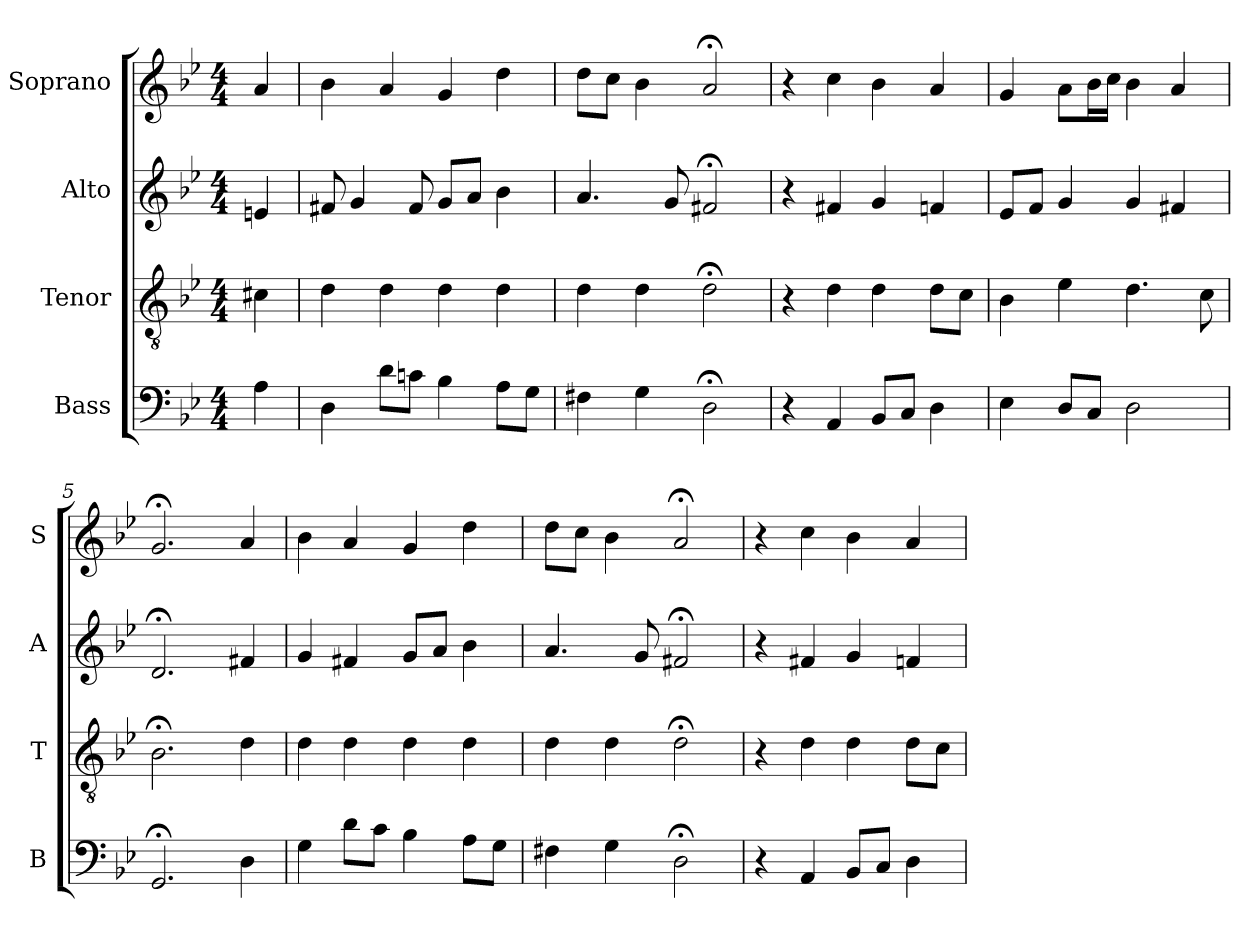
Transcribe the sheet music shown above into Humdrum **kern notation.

**kern	**kern	**kern	**kern
*part4	*part3	*part2	*part1
*staff4	*staff3	*staff2	*staff1
*I"Bass	*I"Tenor	*I"Alto	*I"Soprano
*I'B	*I'T	*I'A	*I'S
*clefF4	*clefGv2	*clefG2	*clefG2
*k[b-e-]	*k[b-e-]	*k[b-e-]	*k[b-e-]
*g:	*g:	*g:	*g:
*M4/4	*M4/4	*M4/4	*M4/4
*MM100	*MM100	*MM100	*MM100
=	=	=	=
4A	4c#X	4en	4a
=1	=1	=1	=1
4D	4d	8f#X	4b-
.	.	4g	.
8dL	4d	.	4a
8cnJ	.	8f#	.
4B-	4d	8gL	4g
.	.	8aJ	.
8AL	4d	4b-	4dd
8GJ	.	.	.
=2	=2	=2	=2
4F#X	4d	4.a	8ddL
.	.	.	8ccJ
4G	4d	.	4b-
.	.	8g	.
2D;<	2d;<	2f#X;<	2a;<
=3	=3	=3	=3
4r	4r	4r	4r
4AA	4d	4f#X	4cc
8BB-L	4d	4g	4b-
8CJ	.	.	.
4D	8dL	4fn	4a
.	8cJ	.	.
=4	=4	=4	=4
4E-	4B-	8e-L	4g
.	.	8fJ	.
8DL	4e-	4g	8aL
8CJ	.	.	16b-L
.	.	.	16ccJJ
2D	4.d	4g	4b-
.	.	4f#X	4a
.	8c	.	.
=5	=5	=5	=5
2.GG;<	2.B-;<	2.d;<	2.g;<
4D	4d	4f#X	4a
=6	=6	=6	=6
4G	4d	4g	4b-
8dL	4d	4f#X	4a
8cJ	.	.	.
4B-	4d	8gL	4g
.	.	8aJ	.
8AL	4d	4b-	4dd
8GJ	.	.	.
=7	=7	=7	=7
4F#X	4d	4.a	8ddL
.	.	.	8ccJ
4G	4d	.	4b-
.	.	8g	.
2D;<	2d;<	2f#X;<	2a;<
=8	=8	=8	=8
4r	4r	4r	4r
4AA	4d	4f#X	4cc
8BB-L	4d	4g	4b-
8CJ	.	.	.
4D	8dL	4fn	4a
.	8cJ	.	.
=	=	=	=
*-	*-	*-	*-
